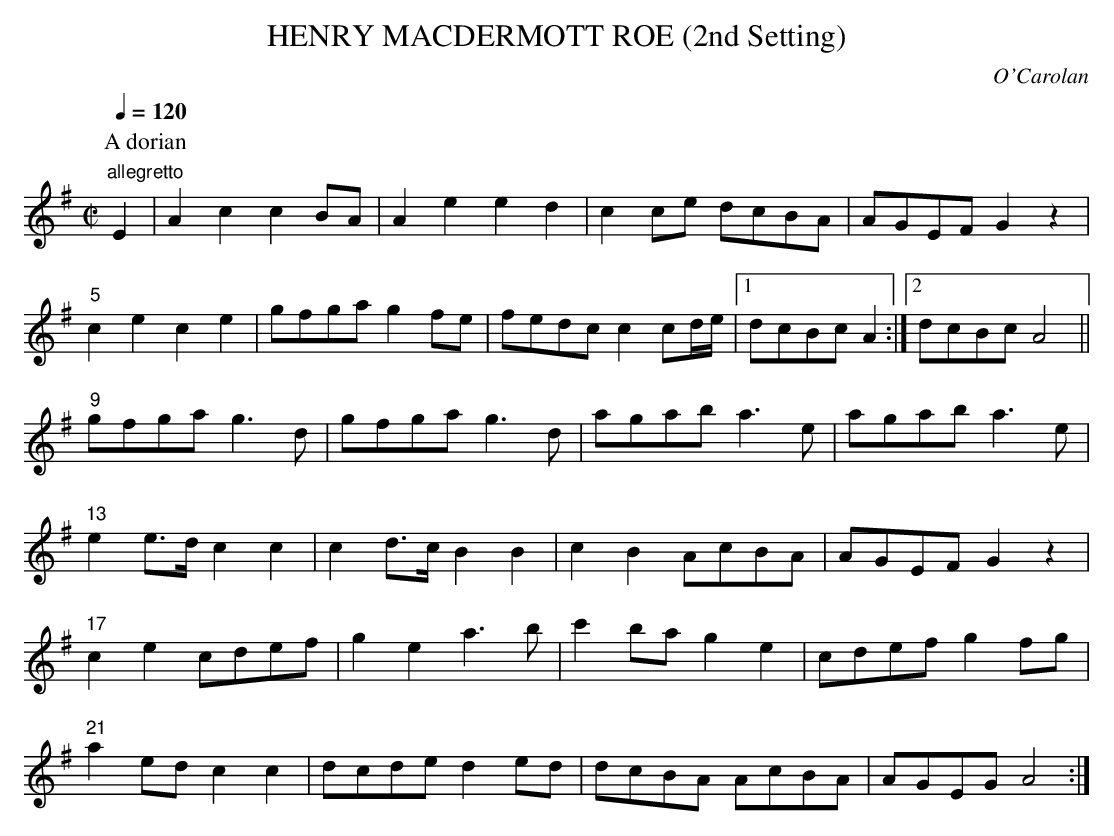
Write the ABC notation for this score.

X:1
T:HENRY MACDERMOTT ROE (2nd Setting)
C:O'Carolan
Q:1/4=120
M:C|
L:1/8
K:G
P:A dorian
"allegretto"
E2|A2c2 c2BA|A2e2 e2d2|c2ce dcBA|AGEF G2z2|
"5"c2e2 c2e2|gfga g2fe|fedc c2cd/e/|1 dcBc A2:|\
[2 dcBc A4||
"9"gfga g3d|gfga g3d|agab a3e|agab a3e|
"13"e2e>d c2c2|c2d>c B2B2|c2B2 AcBA|AGEF G2z2|
"17"c2e2 cdef|g2e2 a3b|c'2ba g2e2|cdef g2fg|
"21"a2ed c2c2|dcde d2ed|dcBA AcBA|AGEG A4:|
